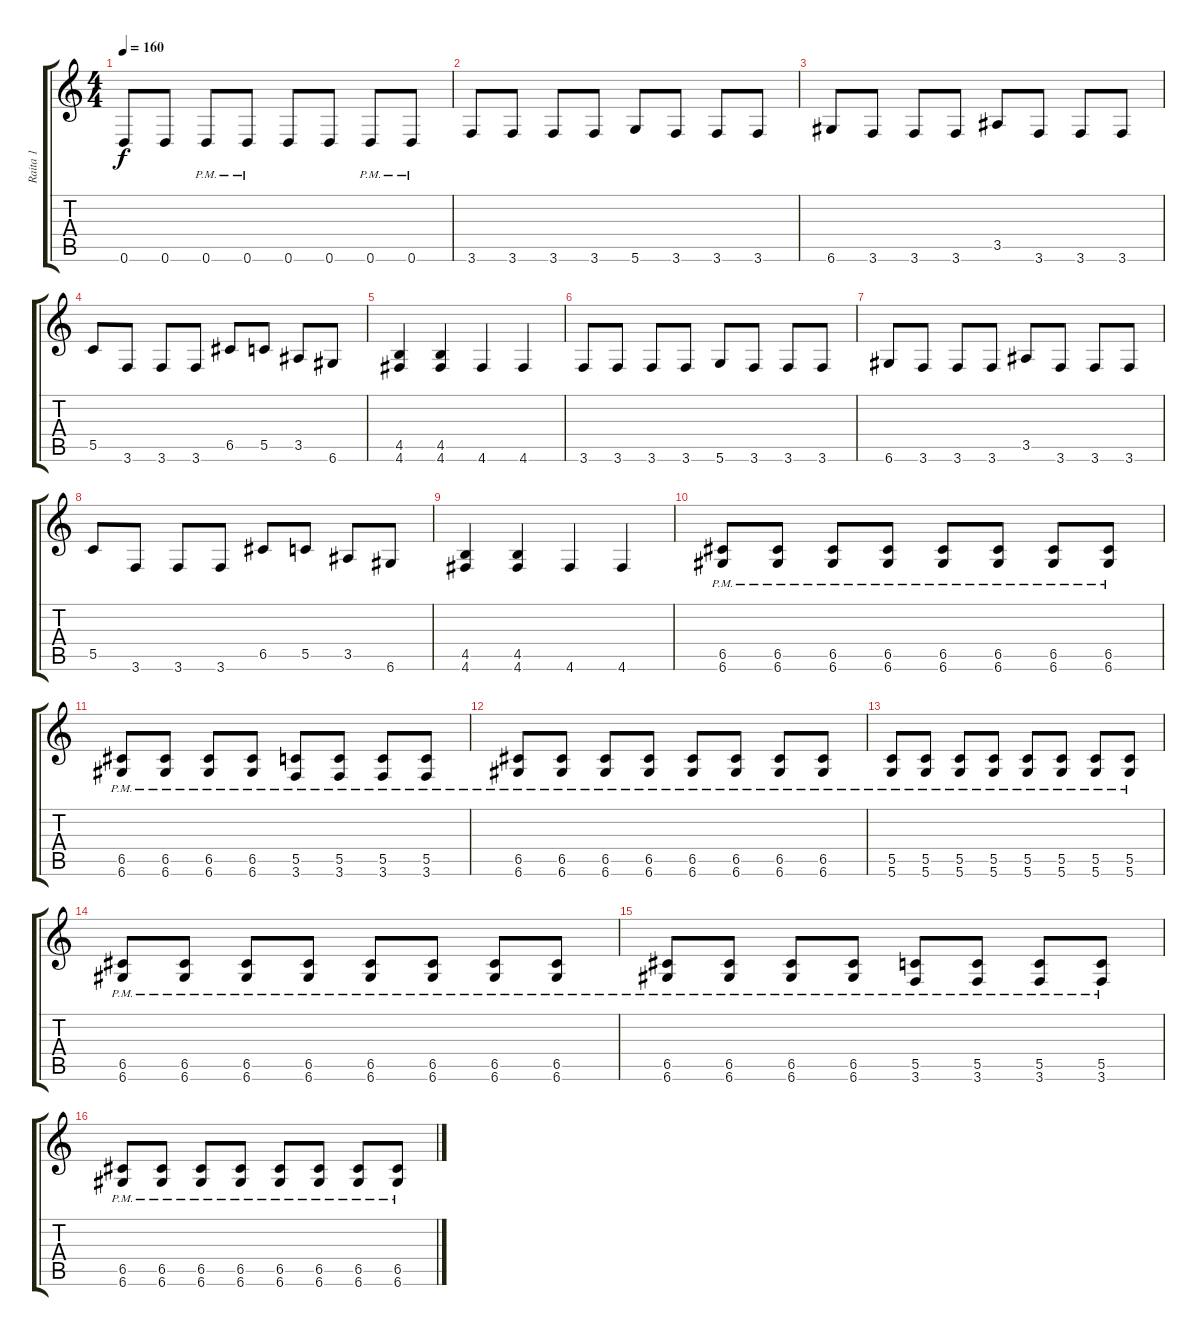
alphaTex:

\track ("Raita 1" "Raita 1") {instrument distortionguitar}
\staff {score tabs}
\tuning (D4 A3 F3 C3 G2 D2) {hide}
\ts (4 4)
\tempo 160
\clef g2
\ks c
0.6.8{dy f} 0.6.8 0.6{pm}.8 0.6{pm}.8 0.6.8 0.6.8 0.6{pm}.8 0.6{pm}.8 |
3.6.8 3.6.8 3.6.8 3.6.8 5.6.8 3.6.8 3.6.8 3.6.8 |
6.6.8 3.6.8 3.6.8 3.6.8 3.5.8 3.6.8 3.6.8 3.6.8 |
5.5.8 3.6.8 3.6.8 3.6.8 6.5.8 5.5.8 3.5.8 6.6.8 |
(4.5 4.6).4 (4.5 4.6).4 4.6.4 4.6.4 |
3.6.8 3.6.8 3.6.8 3.6.8 5.6.8 3.6.8 3.6.8 3.6.8 |
6.6.8 3.6.8 3.6.8 3.6.8 3.5.8 3.6.8 3.6.8 3.6.8 |
5.5.8 3.6.8 3.6.8 3.6.8 6.5.8 5.5.8 3.5.8 6.6.8 |
(4.5 4.6).4 (4.5 4.6).4 4.6.4 4.6.4 |
(6.5{pm} 6.6{pm}).8 (6.5{pm} 6.6{pm}).8 (6.5{pm} 6.6{pm}).8 (6.5{pm} 6.6{pm}).8 (6.5{pm} 6.6{pm}).8 (6.5{pm} 6.6{pm}).8 (6.5{pm} 6.6{pm}).8 (6.5{pm} 6.6{pm}).8 |
(6.5{pm} 6.6{pm}).8 (6.5{pm} 6.6{pm}).8 (6.5{pm} 6.6{pm}).8 (6.5{pm} 6.6{pm}).8 (5.5{pm} 3.6{pm}).8 (5.5{pm} 3.6{pm}).8 (5.5{pm} 3.6{pm}).8 (5.5{pm} 3.6{pm}).8 |
(6.5{pm} 6.6{pm}).8 (6.5{pm} 6.6{pm}).8 (6.5{pm} 6.6{pm}).8 (6.5{pm} 6.6{pm}).8 (6.5{pm} 6.6{pm}).8 (6.5{pm} 6.6{pm}).8 (6.5{pm} 6.6{pm}).8 (6.5{pm} 6.6{pm}).8 |
(5.5{pm} 5.6{pm}).8 (5.5{pm} 5.6{pm}).8 (5.5{pm} 5.6{pm}).8 (5.5{pm} 5.6{pm}).8 (5.5{pm} 5.6{pm}).8 (5.5{pm} 5.6{pm}).8 (5.5{pm} 5.6{pm}).8 (5.5{pm} 5.6{pm}).8 |
(6.5{pm} 6.6{pm}).8 (6.5{pm} 6.6{pm}).8 (6.5{pm} 6.6{pm}).8 (6.5{pm} 6.6{pm}).8 (6.5{pm} 6.6{pm}).8 (6.5{pm} 6.6{pm}).8 (6.5{pm} 6.6{pm}).8 (6.5{pm} 6.6{pm}).8 |
(6.5{pm} 6.6{pm}).8 (6.5{pm} 6.6{pm}).8 (6.5{pm} 6.6{pm}).8 (6.5{pm} 6.6{pm}).8 (5.5{pm} 3.6{pm}).8 (5.5{pm} 3.6{pm}).8 (5.5{pm} 3.6{pm}).8 (5.5{pm} 3.6{pm}).8 |
(6.5{pm} 6.6{pm}).8 (6.5{pm} 6.6{pm}).8 (6.5{pm} 6.6{pm}).8 (6.5{pm} 6.6{pm}).8 (6.5{pm} 6.6{pm}).8 (6.5{pm} 6.6{pm}).8 (6.5{pm} 6.6{pm}).8 (6.5{pm} 6.6{pm}).8
